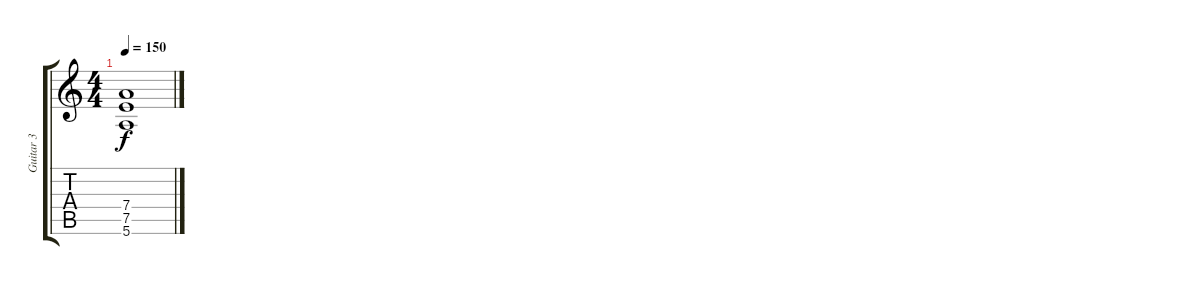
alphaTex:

\track ("Guitar 3" "Guitar 3") {instrument electricguitarjazz}
\staff {score tabs}
\tuning (E4 B3 G3 D3 A2 E2) {hide}
\ts (4 4)
\tempo 150
\clef g2
\ks c
(7.4{t} 7.5{t} 5.6{t}).1{dy f}
